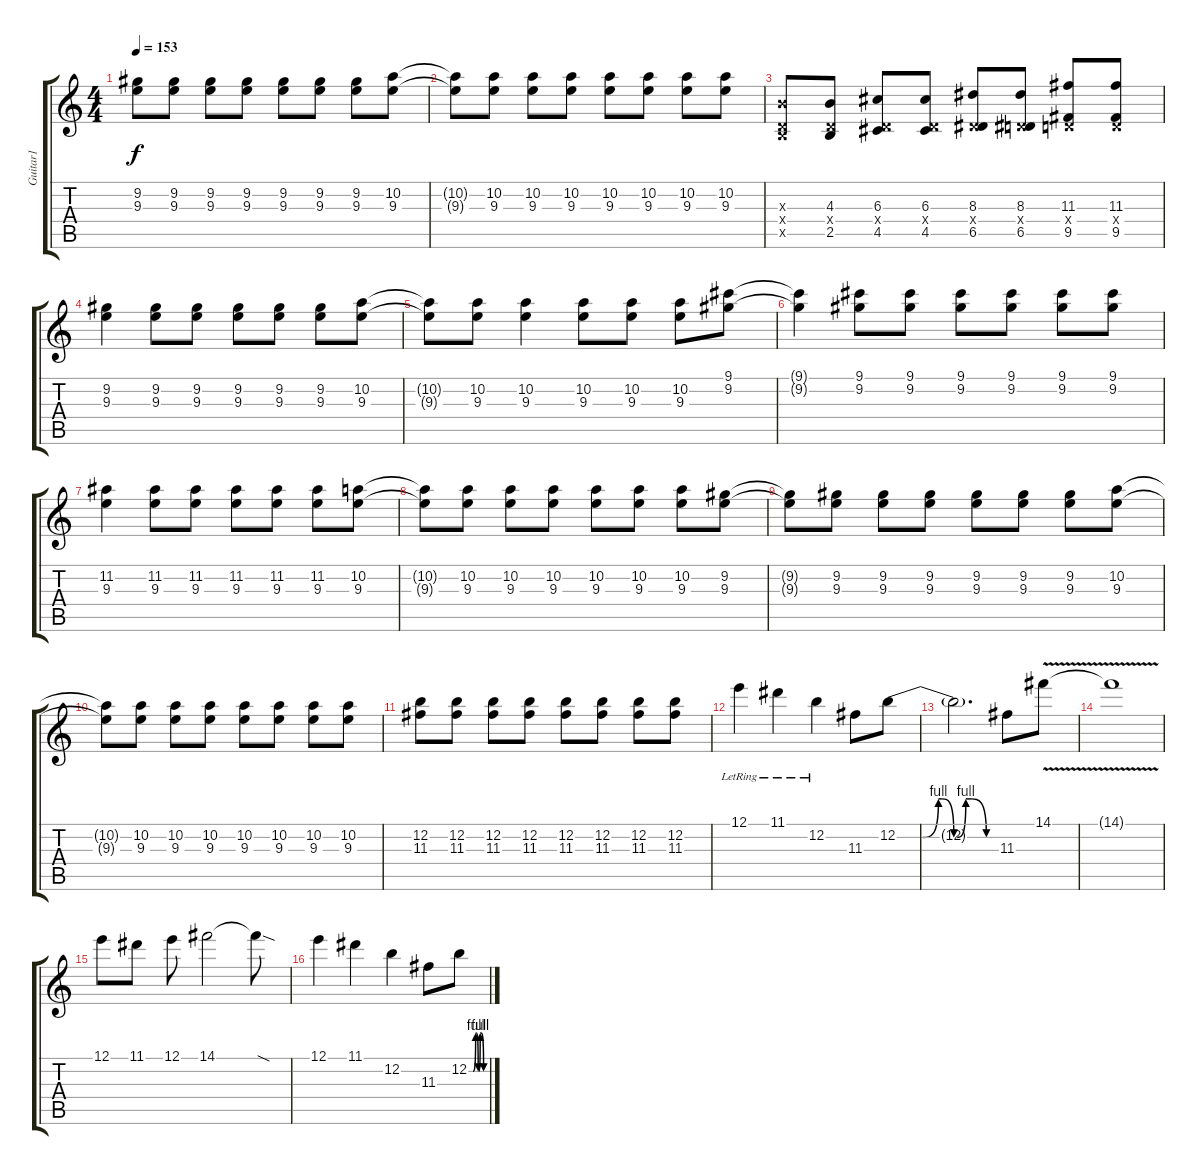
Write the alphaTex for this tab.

\track ("Guitar1" "Guitar1") {instrument distortionguitar}
\staff {score tabs}
\tuning (E4 B3 G3 D3 A2 E2) {hide}
\ts (4 4)
\tempo 153
\clef g2
\ks c
(9.2{t} 9.3{t}).8{dy f} (9.2 9.3).8 (9.2 9.3).8 (9.2 9.3).8 (9.2 9.3).8 (9.2 9.3).8 (9.2 9.3).8 (10.2 9.3).8 |
(10.2{t} 9.3{t}).8 (10.2 9.3).8 (10.2 9.3).8 (10.2 9.3).8 (10.2 9.3).8 (10.2 9.3).8 (10.2 9.3).8 (10.2 9.3).8 |
(4.3{x} 0.4{x} 2.5{x}).8 (4.3 0.4{x} 2.5).8 (6.3 0.4{x} 4.5).8 (6.3 0.4{x} 4.5).8 (8.3 0.4{x} 6.5).8 (8.3 0.4{x} 6.5).8 (11.3 0.4{x} 9.5).8 (11.3 0.4{x} 9.5).8 |
(9.2 9.3).4 (9.2 9.3).8 (9.2 9.3).8 (9.2 9.3).8 (9.2 9.3).8 (9.2 9.3).8 (10.2 9.3).8 |
(10.2{t} 9.3{t}).8 (10.2 9.3).8 (10.2 9.3).4 (10.2 9.3).8 (10.2 9.3).8 (10.2 9.3).8 (9.1 9.2).8 |
(9.1{t} 9.2{t}).4 (9.1 9.2).8 (9.1 9.2).8 (9.1 9.2).8 (9.1 9.2).8 (9.1 9.2).8 (9.1 9.2).8 |
(11.2 9.3).4 (11.2 9.3).8 (11.2 9.3).8 (11.2 9.3).8 (11.2 9.3).8 (11.2 9.3).8 (10.2 9.3).8 |
(10.2{t} 9.3{t}).8 (10.2 9.3).8 (10.2 9.3).8 (10.2 9.3).8 (10.2 9.3).8 (10.2 9.3).8 (10.2 9.3).8 (9.2 9.3).8 |
(9.2{t} 9.3{t}).8 (9.2 9.3).8 (9.2 9.3).8 (9.2 9.3).8 (9.2 9.3).8 (9.2 9.3).8 (9.2 9.3).8 (10.2 9.3).8 |
(10.2{t} 9.3{t}).8 (10.2 9.3).8 (10.2 9.3).8 (10.2 9.3).8 (10.2 9.3).8 (10.2 9.3).8 (10.2 9.3).8 (10.2 9.3).8 |
(12.2 11.3).8 (12.2 11.3).8 (12.2 11.3).8 (12.2 11.3).8 (12.2 11.3).8 (12.2 11.3).8 (12.2 11.3).8 (12.2 11.3).8 |
12.1{lr}.4 11.1{lr}.4 12.2{lr}.4 11.3.8 12.2{be (custom 0 0 15 0 24 4 26 4 33 0 35 0 40 4 43 4 52 0 60 0)}.8 |
12.2{t}.2{d} 11.3.8 14.1{v}.8 |
14.1{t}.1 |
12.1.8 11.1.8 12.1.8 14.1.2 14.1{sod t}.8 |
12.1.4 11.1.4 12.2.4 11.3.8 12.2{be (custom 0 0 15 0 24 4 26 4 33 0 35 0 40 4 43 4 52 0 60 0)}.8
